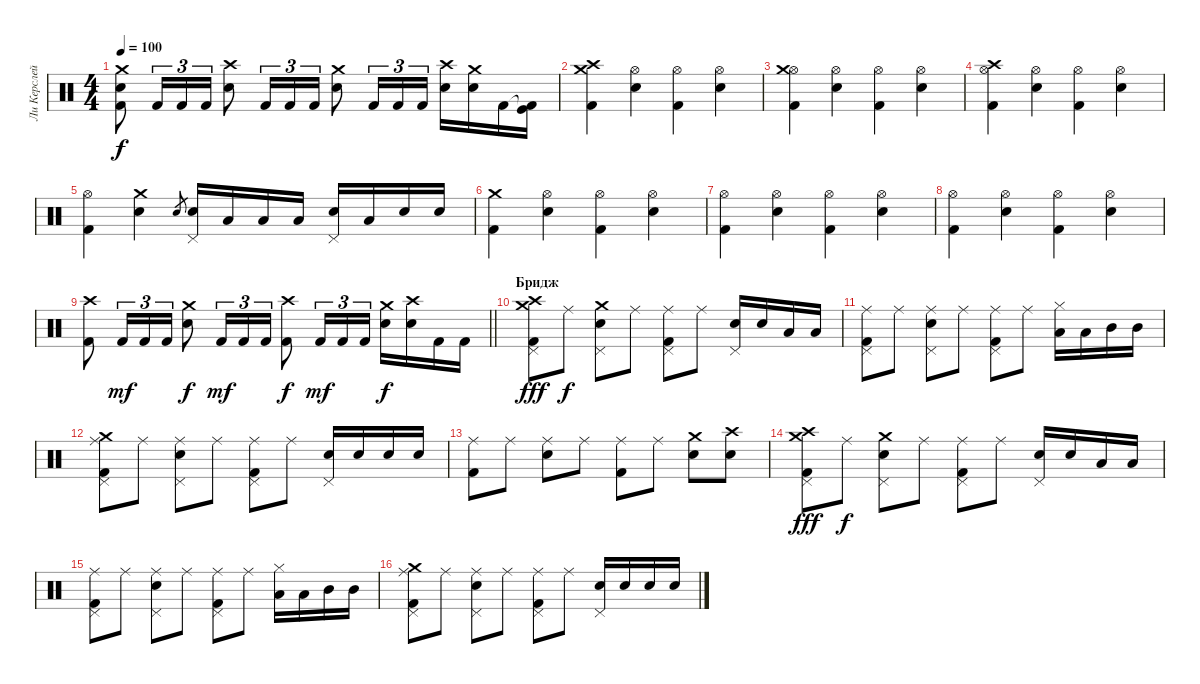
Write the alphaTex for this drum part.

\track ("Ли Керслейк" "Ли Керслей") {instrument percussion}
\staff {score}
\articulation defaults
\ts (4 4)
\tempo 100
\clef neutral
\ks c
("Crash medium (hit)" "Snare (hit) 2" "Kick (hit) 2").8{dy f} "Kick (hit) 2".16{tu (3 2)} "Kick (hit) 2".16{tu (3 2)} "Kick (hit) 2".16{tu (3 2)} ("Crash high (hit)" "Snare (hit) 2").8 "Kick (hit) 2".16{tu (3 2)} "Kick (hit) 2".16{tu (3 2)} "Kick (hit) 2".16{tu (3 2)} ("Crash medium (hit)" "Snare (hit) 2").8 "Kick (hit) 2".16{tu (3 2)} "Kick (hit) 2".16{tu (3 2)} "Kick (hit) 2".16{tu (3 2)} ("Crash high (hit)" "Snare (hit) 2").16 ("Crash medium (hit)" "Snare (hit) 2").16 "Kick (hit) 2".16 ("Kick (hit)"{t} "Kick (hit) 2").16 |
("Crash high (hit)" "Crash medium (hit)" "Kick (hit) 2").4 ("Hi-Hat (open)" "Snare (hit) 2").4 ("Hi-Hat (open)" "Kick (hit) 2").4 ("Hi-Hat (open)" "Snare (hit) 2").4 |
("Hi-Hat (open)" "Crash medium (hit)" "Kick (hit) 2").4 ("Hi-Hat (open)" "Snare (hit) 2").4 ("Hi-Hat (open)" "Kick (hit) 2").4 ("Hi-Hat (open)" "Snare (hit) 2").4 |
("Hi-Hat (open)" "Crash high (hit)" "Kick (hit) 2").4 ("Hi-Hat (open)" "Snare (hit) 2").4 ("Hi-Hat (open)" "Kick (hit) 2").4 ("Hi-Hat (open)" "Snare (hit) 2").4 |
("Hi-Hat (open)" "Kick (hit) 2").4 ("Crash medium (hit)" "Snare (hit) 2").4 "Snare (hit) 2".8{gr} ("Snare (hit) 2" "Pedal Hi-Hat (hit)").16 "Low Floor Tom (hit)".16 "Low Floor Tom (hit)".16 "Low Floor Tom (hit)".16 ("Snare (hit) 2" "Pedal Hi-Hat (hit)").16 "Low Floor Tom (hit)".16 "Electric Snare (hit)".16 "Snare (hit) 2".16 |
("Crash medium (hit)" "Kick (hit) 2").4 ("Hi-Hat (open)" "Snare (hit) 2").4 ("Hi-Hat (open)" "Kick (hit) 2").4 ("Hi-Hat (open)" "Snare (hit) 2").4 |
("Hi-Hat (open)" "Kick (hit) 2").4 ("Hi-Hat (open)" "Snare (hit) 2").4 ("Hi-Hat (open)" "Kick (hit) 2").4 ("Hi-Hat (open)" "Snare (hit) 2").4 |
("Hi-Hat (open)" "Kick (hit) 2").4 ("Hi-Hat (open)" "Snare (hit) 2").4 ("Hi-Hat (open)" "Kick (hit) 2").4 ("Hi-Hat (open)" "Snare (hit) 2").4 |
\barLineRight lightlight
("Crash high (hit)" "Kick (hit) 2").8 "Kick (hit) 2".16{tu (3 2) dy mf} "Kick (hit) 2".16{tu (3 2)} "Kick (hit) 2".16{tu (3 2)} ("Crash medium (hit)" "Snare (hit) 2").8{dy f} "Kick (hit) 2".16{tu (3 2) dy mf} "Kick (hit) 2".16{tu (3 2)} "Kick (hit) 2".16{tu (3 2)} ("Crash high (hit)" "Kick (hit) 2").8{dy f} "Kick (hit) 2".16{tu (3 2) dy mf} "Kick (hit) 2".16{tu (3 2)} "Kick (hit) 2".16{tu (3 2)} ("Crash medium (hit)" "Snare (hit) 2").16{dy f} ("Crash high (hit)" "Snare (hit) 2").16 "Kick (hit) 2".16 "Kick (hit) 2".16 |
\section ("" "Бридж")
("Crash high (hit)" "Crash medium (hit)" "Pedal Hi-Hat (hit)" "Kick (hit) 2").8{dy fff} "Ride (middle)".8{dy f} ("Crash medium (hit)" "Snare (hit) 2" "Pedal Hi-Hat (hit)").8 "Ride (middle)".8 ("Ride (middle)" "Pedal Hi-Hat (hit)" "Kick (hit) 2").8 "Ride (middle)".8 ("Snare (hit) 2" "Pedal Hi-Hat (hit)").16 "Snare (hit) 2".16 "Low Floor Tom (hit)".16 "Low Floor Tom (hit)".16 |
("Ride (middle)" "Pedal Hi-Hat (hit)" "Kick (hit) 2").8 "Ride (middle)".8 ("Ride (middle)" "Snare (hit) 2" "Pedal Hi-Hat (hit)").8 "Ride (middle)".8 ("Ride (middle)" "Pedal Hi-Hat (hit)" "Kick (hit) 2").8 "Ride (middle)".8 ("Hi-Hat (closed)" "Low Tom (hit)").16 "Low Tom (hit)".16 "Mid Tom (hit)".16 "Mid Tom (hit)".16 |
("Ride (middle)" "Pedal Hi-Hat (hit)" "Crash medium (hit)" "Kick (hit) 2").8 "Ride (middle)".8 ("Ride (middle)" "Pedal Hi-Hat (hit)" "Snare (hit) 2").8 "Ride (middle)".8 ("Ride (middle)" "Pedal Hi-Hat (hit)" "Kick (hit) 2").8 "Ride (middle)".8 ("Pedal Hi-Hat (hit)" "Snare (hit) 2").16 "Snare (hit) 2".16 "Snare (hit) 2".16 "Snare (hit) 2".16 |
("Ride (middle)" "Kick (hit) 2").8 "Ride (middle)".8 ("Ride (middle)" "Snare (hit) 2").8 "Ride (middle)".8 ("Ride (middle)" "Kick (hit) 2").8 "Ride (middle)".8 ("Crash medium (hit)" "Snare (hit) 2").8 ("Crash high (hit)" "Snare (hit) 2").8 |
("Crash high (hit)" "Crash medium (hit)" "Pedal Hi-Hat (hit)" "Kick (hit) 2").8{dy fff} "Ride (middle)".8{dy f} ("Crash medium (hit)" "Snare (hit) 2" "Pedal Hi-Hat (hit)").8 "Ride (middle)".8 ("Ride (middle)" "Pedal Hi-Hat (hit)" "Kick (hit) 2").8 "Ride (middle)".8 ("Snare (hit) 2" "Pedal Hi-Hat (hit)").16 "Snare (hit) 2".16 "Low Floor Tom (hit)".16 "Low Floor Tom (hit)".16 |
("Ride (middle)" "Pedal Hi-Hat (hit)" "Kick (hit) 2").8 "Ride (middle)".8 ("Ride (middle)" "Snare (hit) 2" "Pedal Hi-Hat (hit)").8 "Ride (middle)".8 ("Ride (middle)" "Pedal Hi-Hat (hit)" "Kick (hit) 2").8 "Ride (middle)".8 ("Hi-Hat (closed)" "Low Tom (hit)").16 "Low Tom (hit)".16 "Mid Tom (hit)".16 "Mid Tom (hit)".16 |
("Ride (middle)" "Pedal Hi-Hat (hit)" "Crash medium (hit)" "Kick (hit) 2").8 "Ride (middle)".8 ("Ride (middle)" "Pedal Hi-Hat (hit)" "Snare (hit) 2").8 "Ride (middle)".8 ("Ride (middle)" "Pedal Hi-Hat (hit)" "Kick (hit) 2").8 "Ride (middle)".8 ("Pedal Hi-Hat (hit)" "Snare (hit) 2").16 "Snare (hit) 2".16 "Snare (hit) 2".16 "Snare (hit) 2".16
